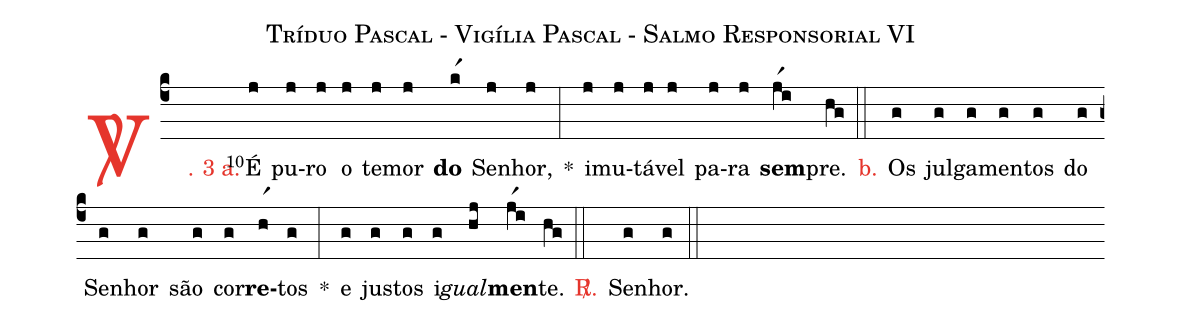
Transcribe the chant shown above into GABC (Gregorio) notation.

name: Tríduo Pascal - Vigília Pascal - Salmo Responsorial VI;
%%
(c4)

<c><sp>V/</sp>. 3 a.</c>() <v>\VSup{10}</v>É(j) pu(j)ro(j) o(j) te(j)mor(j) <b>do</b>(kr1) Se(j)nhor,(j) *(:)
i(j)mu(j)tá(j)vel(j) pa(j)ra(j) <b>sem</b>(jr1i)pre.(hg)

(::)

<nlba><c>b.</c>() Os</nlba>(g) jul(g)ga(g)men(g)tos(g) do(g) Se(g)nhor(g) são(g) cor(g)<b>re</b>(hr1)tos(g) *(:)
e(g) jus(g)tos(g) i(g)<i>gual</i>(hj)<b>men</b>(jr1i)te.(hg)

(::)

<nlba><c><sp>R/</sp>.</c>() Se</nlba>(g)nhor.(g)

(::)
